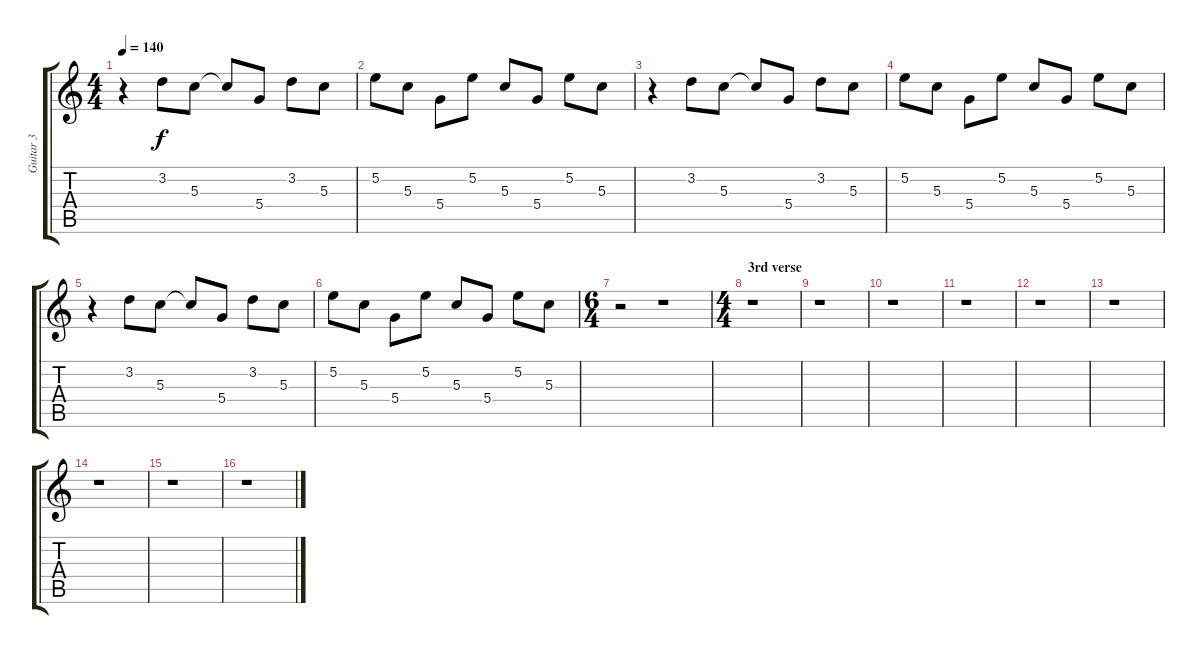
\track ("Guitar 3" "Guitar 3") {instrument electricguitarclean}
\staff {score tabs}
\tuning (E4 B3 G3 D3 A2 E2) {hide}
\ts (4 4)
\tempo 140
\clef g2
\ks c
r.4{dy f} 3.2.8 5.3.8 5.3{t}.8 5.4.8 3.2.8 5.3.8 |
5.2.8 5.3.8 5.4.8 5.2.8 5.3.8 5.4.8 5.2.8 5.3.8 |
r.4 3.2.8 5.3.8 5.3{t}.8 5.4.8 3.2.8 5.3.8 |
5.2.8 5.3.8 5.4.8 5.2.8 5.3.8 5.4.8 5.2.8 5.3.8 |
r.4 3.2.8 5.3.8 5.3{t}.8 5.4.8 3.2.8 5.3.8 |
5.2.8 5.3.8 5.4.8 5.2.8 5.3.8 5.4.8 5.2.8 5.3.8 |
\ts (6 4)
r.2{volume 16} r.1 |
\ts (4 4)
\section ("" "3rd verse")
r.1 |
r.1 |
r.1 |
r.1 |
r.1 |
r.1 |
r.1 |
r.1 |
r.1
